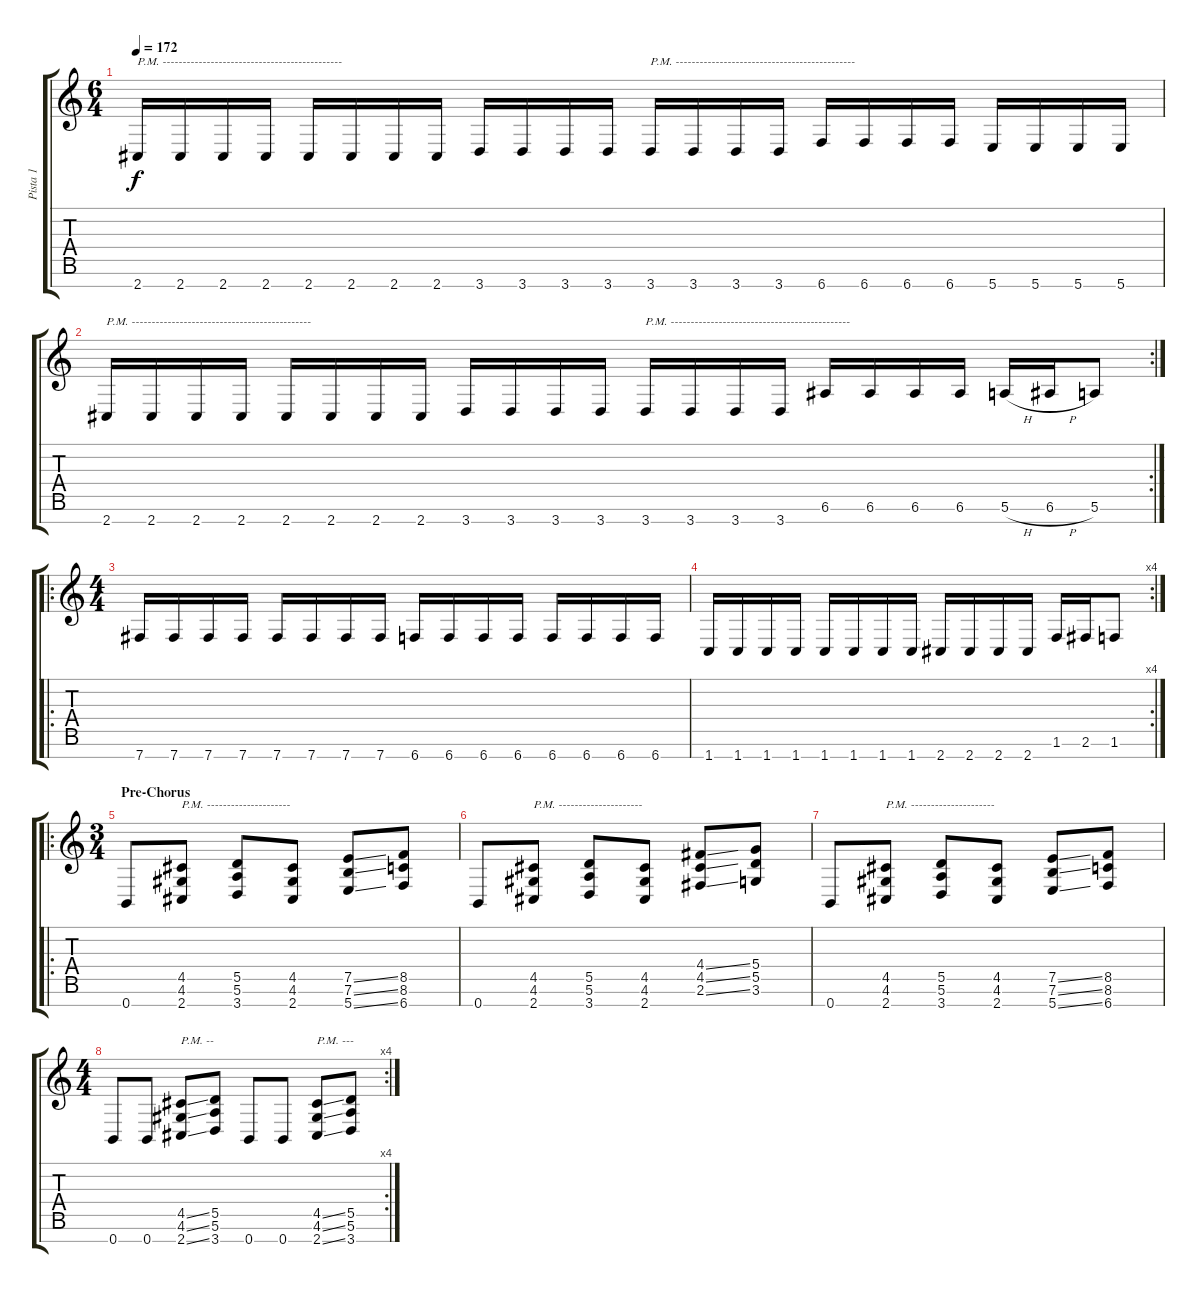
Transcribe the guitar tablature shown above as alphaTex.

\track ("Pista 1" "Pista 1") {instrument distortionguitar}
\staff {score tabs}
\tuning (E4 B3 G3 D3 A2 E2 B1) {hide}
\ts (6 4)
\tempo 172
\clef g2
\ks c
2.7.16{txt "P.M. ---------------------------------------------" dy f} 2.7.16 2.7.16 2.7.16 2.7.16 2.7.16 2.7.16 2.7.16 3.7.16 3.7.16 3.7.16 3.7.16 3.7.16{txt "P.M. ---------------------------------------------"} 3.7.16 3.7.16 3.7.16 6.7.16 6.7.16 6.7.16 6.7.16 5.7.16 5.7.16 5.7.16 5.7.16 |
\rc 2
2.7.16{txt "P.M. ---------------------------------------------"} 2.7.16 2.7.16 2.7.16 2.7.16 2.7.16 2.7.16 2.7.16 3.7.16 3.7.16 3.7.16 3.7.16 3.7.16{txt "P.M. ---------------------------------------------"} 3.7.16 3.7.16 3.7.16 6.6.16 6.6.16 6.6.16 6.6.16 5.6{h}.16 6.6{h}.16 5.6.8 |
\ro
\ts (4 4)
7.7.16 7.7.16 7.7.16 7.7.16 7.7.16 7.7.16 7.7.16 7.7.16 6.7.16 6.7.16 6.7.16 6.7.16 6.7.16 6.7.16 6.7.16 6.7.16 |
\rc 4
1.7.16 1.7.16 1.7.16 1.7.16 1.7.16 1.7.16 1.7.16 1.7.16 2.7.16 2.7.16 2.7.16 2.7.16 1.6.16 2.6.16 1.6.8 |
\ro
\ts (3 4)
\section ("" "Pre-Chorus")
0.7.8 (4.5 4.6 2.7).8{txt "P.M. ---------------------"} (5.5 5.6 3.7).8 (4.5 4.6 2.7).8 (7.5{ss} 7.6{ss} 5.7{ss}).8 (8.5 8.6 6.7).8 |
0.7.8 (4.5 4.6 2.7).8{txt "P.M. ---------------------"} (5.5 5.6 3.7).8 (4.5 4.6 2.7).8 (4.4{ss} 4.5{ss} 2.6{ss}).8 (5.4 5.5 3.6).8 |
0.7.8 (4.5 4.6 2.7).8{txt "P.M. ---------------------"} (5.5 5.6 3.7).8 (4.5 4.6 2.7).8 (7.5{ss} 7.6{ss} 5.7{ss}).8 (8.5 8.6 6.7).8 |
\rc 4
\ts (4 4)
0.7.8 0.7.8 (4.5{ss} 4.6{ss} 2.7{ss}).8{txt "P.M. --"} (5.5 5.6 3.7).8 0.7.8 0.7.8 (4.5{ss} 4.6{ss} 2.7{ss}).8{txt "P.M. ---"} (5.5 5.6 3.7).8
